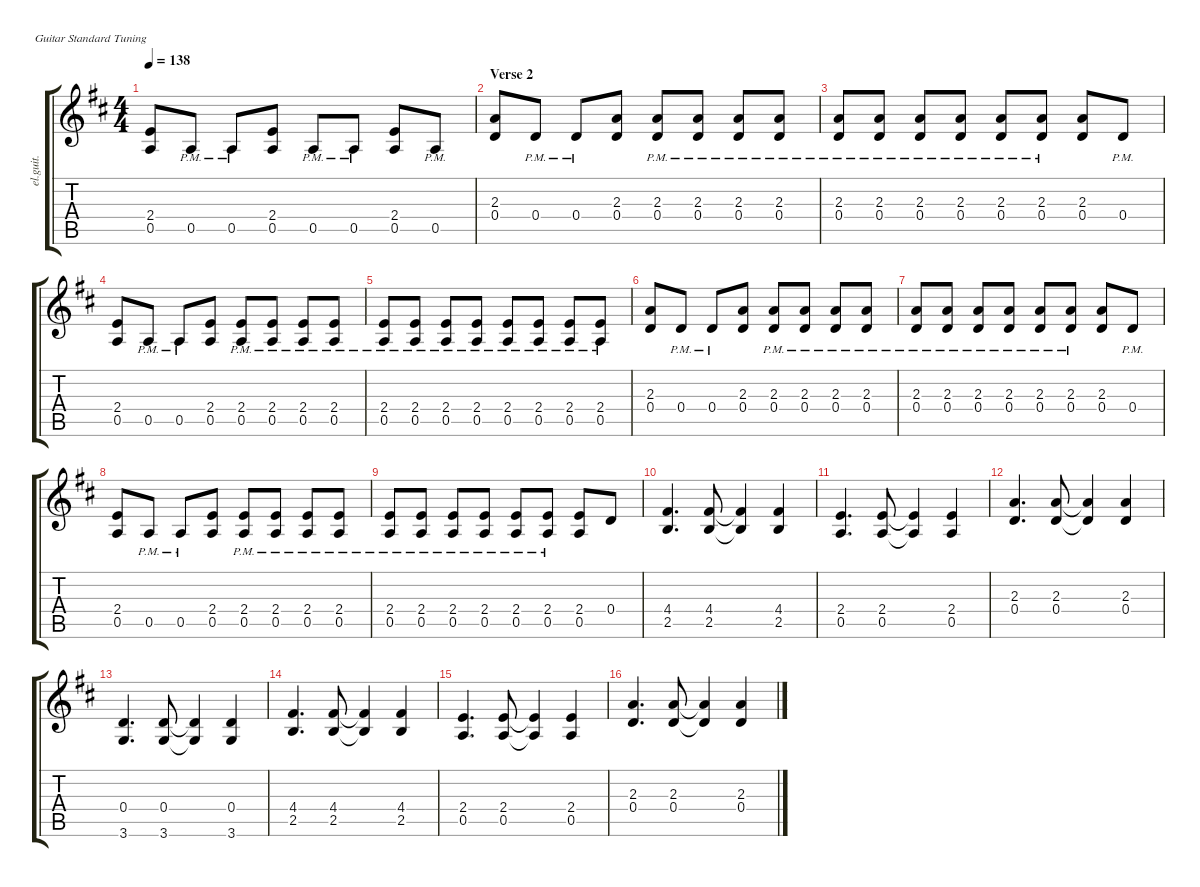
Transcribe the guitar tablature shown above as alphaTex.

\hideDynamics
\bracketExtendMode groupsimilarinstruments
\otherSystemsTrackNameOrientation horizontal
\track ("EG5" "el.guit.") {instrument electricguitarmuted}
\staff {score tabs}
\tuning (E4 B3 G3 D3 A2 E2)
\ts (4 4)
\tempo 138
\clef g2
\ks d
(2.4{acc forcenatural} 0.5{acc forcenatural}).8{dy f} 0.5{pm acc forcenatural}.8 0.5{pm acc forcenatural}.8 (0.5{acc forcenatural} 2.4{acc forcenatural}).8 0.5{pm acc forcenatural}.8 0.5{pm acc forcenatural}.8 (0.5{acc forcenatural} 2.4{acc forcenatural}).8 0.5{pm acc forcenatural}.8 |
\section ("" "Verse 2")
(0.4{acc forcenatural} 2.3{acc forcenatural}).8{dy fff} 0.4{pm acc forcenatural}.8{dy mf} 0.4{pm acc forcenatural}.8{dy f} (0.4{acc forcenatural} 2.3{acc forcenatural}).8{dy fff} (0.4{pm acc forcenatural} 2.3{pm acc forcenatural}).8{dy mf} (0.4{pm acc forcenatural} 2.3{pm acc forcenatural}).8 (0.4{pm acc forcenatural} 2.3{pm acc forcenatural}).8{dy ff} (0.4{pm acc forcenatural} 2.3{pm acc forcenatural}).8{dy mf} |
(0.4{pm acc forcenatural} 2.3{pm acc forcenatural}).8 (0.4{pm acc forcenatural} 2.3{pm acc forcenatural}).8 (0.4{pm acc forcenatural} 2.3{pm acc forcenatural}).8{dy f} (0.4{pm acc forcenatural} 2.3{pm acc forcenatural}).8 (0.4{pm acc forcenatural} 2.3{pm acc forcenatural}).8{dy ff} (0.4{pm acc forcenatural} 2.3{pm acc forcenatural}).8{dy f} (0.4{acc forcenatural} 2.3{acc forcenatural}).8{dy ff} 0.4{pm acc forcenatural}.8 |
(0.5{acc forcenatural} 2.4{acc forcenatural}).8{dy fff} 0.5{pm acc forcenatural}.8{dy ff} 0.5{pm acc forcenatural}.8{dy f} (0.5{acc forcenatural} 2.4{acc forcenatural}).8{dy fff} (0.5{pm acc forcenatural} 2.4{pm acc forcenatural}).8{dy mf} (0.5{pm acc forcenatural} 2.4{pm acc forcenatural}).8 (0.5{pm acc forcenatural} 2.4{pm acc forcenatural}).8{dy ff} (0.5{pm acc forcenatural} 2.4{pm acc forcenatural}).8{dy f} |
(0.5{pm acc forcenatural} 2.4{pm acc forcenatural}).8 (0.5{pm acc forcenatural} 2.4{pm acc forcenatural}).8 (0.5{pm acc forcenatural} 2.4{pm acc forcenatural}).8{dy ff} (0.5{pm acc forcenatural} 2.4{pm acc forcenatural}).8{dy f} (0.5{pm acc forcenatural} 2.4{pm acc forcenatural}).8{dy ff} (0.5{pm acc forcenatural} 2.4{pm acc forcenatural}).8{dy f} (0.5{pm acc forcenatural} 2.4{pm acc forcenatural}).8{dy ff} (0.5{pm acc forcenatural} 2.4{pm acc forcenatural}).8{dy f} |
(0.4{acc forcenatural} 2.3{acc forcenatural}).8{dy fff} 0.4{pm acc forcenatural}.8{dy mf} 0.4{pm acc forcenatural}.8{dy f} (0.4{acc forcenatural} 2.3{acc forcenatural}).8{dy fff} (0.4{pm acc forcenatural} 2.3{pm acc forcenatural}).8{dy mf} (0.4{pm acc forcenatural} 2.3{pm acc forcenatural}).8 (0.4{pm acc forcenatural} 2.3{pm acc forcenatural}).8{dy ff} (0.4{pm acc forcenatural} 2.3{pm acc forcenatural}).8{dy mf} |
(0.4{pm acc forcenatural} 2.3{pm acc forcenatural}).8 (0.4{pm acc forcenatural} 2.3{pm acc forcenatural}).8 (0.4{pm acc forcenatural} 2.3{pm acc forcenatural}).8{dy f} (0.4{pm acc forcenatural} 2.3{pm acc forcenatural}).8 (0.4{pm acc forcenatural} 2.3{pm acc forcenatural}).8{dy ff} (0.4{pm acc forcenatural} 2.3{pm acc forcenatural}).8{dy f} (0.4{acc forcenatural} 2.3{acc forcenatural}).8{dy ff} 0.4{pm acc forcenatural}.8 |
(0.5{acc forcenatural} 2.4{acc forcenatural}).8{dy fff} 0.5{pm acc forcenatural}.8{dy ff} 0.5{pm acc forcenatural}.8{dy f} (0.5{acc forcenatural} 2.4{acc forcenatural}).8{dy fff} (0.5{pm acc forcenatural} 2.4{pm acc forcenatural}).8{dy mf} (0.5{pm acc forcenatural} 2.4{pm acc forcenatural}).8 (0.5{pm acc forcenatural} 2.4{pm acc forcenatural}).8{dy ff} (0.5{pm acc forcenatural} 2.4{pm acc forcenatural}).8{dy f} |
(0.5{pm acc forcenatural} 2.4{pm acc forcenatural}).8 (0.5{pm acc forcenatural} 2.4{pm acc forcenatural}).8 (0.5{pm acc forcenatural} 2.4{pm acc forcenatural}).8{dy ff} (0.5{pm acc forcenatural} 2.4{pm acc forcenatural}).8{dy f} (0.5{pm acc forcenatural} 2.4{pm acc forcenatural}).8{dy ff} (0.5{pm acc forcenatural} 2.4{pm acc forcenatural}).8{dy f} (0.5{acc forcenatural} 2.4{acc forcenatural}).8{dy ff} 0.4{acc forcenatural}.8{dy f} |
(4.4{acc #} 2.5{acc forcenatural}).4{d} (4.4{acc #} 2.5{acc forcenatural}).8 (4.4{t acc #} 2.5{t acc forcenatural}).4 (4.4{acc #} 2.5{acc forcenatural}).4 |
(2.4{acc forcenatural} 0.5{acc forcenatural}).4{d} (2.4{acc forcenatural} 0.5{acc forcenatural}).8 (2.4{t acc forcenatural} 0.5{t acc forcenatural}).4 (2.4{acc forcenatural} 0.5{acc forcenatural}).4 |
(2.3{acc forcenatural} 0.4{acc forcenatural}).4{d} (2.3{acc forcenatural} 0.4{acc forcenatural}).8 (0.4{t acc forcenatural} 2.3{t acc forcenatural}).4 (2.3{acc forcenatural} 0.4{acc forcenatural}).4 |
(0.4{acc forcenatural} 3.6{acc forcenatural}).4{d} (0.4{acc forcenatural} 3.6{acc forcenatural}).8 (3.6{t acc forcenatural} 0.4{t acc forcenatural}).4 (0.4{acc forcenatural} 3.6{acc forcenatural}).4 |
(4.4{acc #} 2.5{acc forcenatural}).4{d} (4.4{acc #} 2.5{acc forcenatural}).8 (2.5{t acc forcenatural} 4.4{t acc #}).4 (4.4{acc #} 2.5{acc forcenatural}).4 |
(2.4{acc forcenatural} 0.5{acc forcenatural}).4{d} (2.4{acc forcenatural} 0.5{acc forcenatural}).8 (2.4{t acc forcenatural} 0.5{t acc forcenatural}).4 (2.4{acc forcenatural} 0.5{acc forcenatural}).4 |
(2.3{acc forcenatural} 0.4{acc forcenatural}).4{d} (2.3{acc forcenatural} 0.4{acc forcenatural}).8 (0.4{t acc forcenatural} 2.3{t acc forcenatural}).4 (2.3{acc forcenatural} 0.4{acc forcenatural}).4
